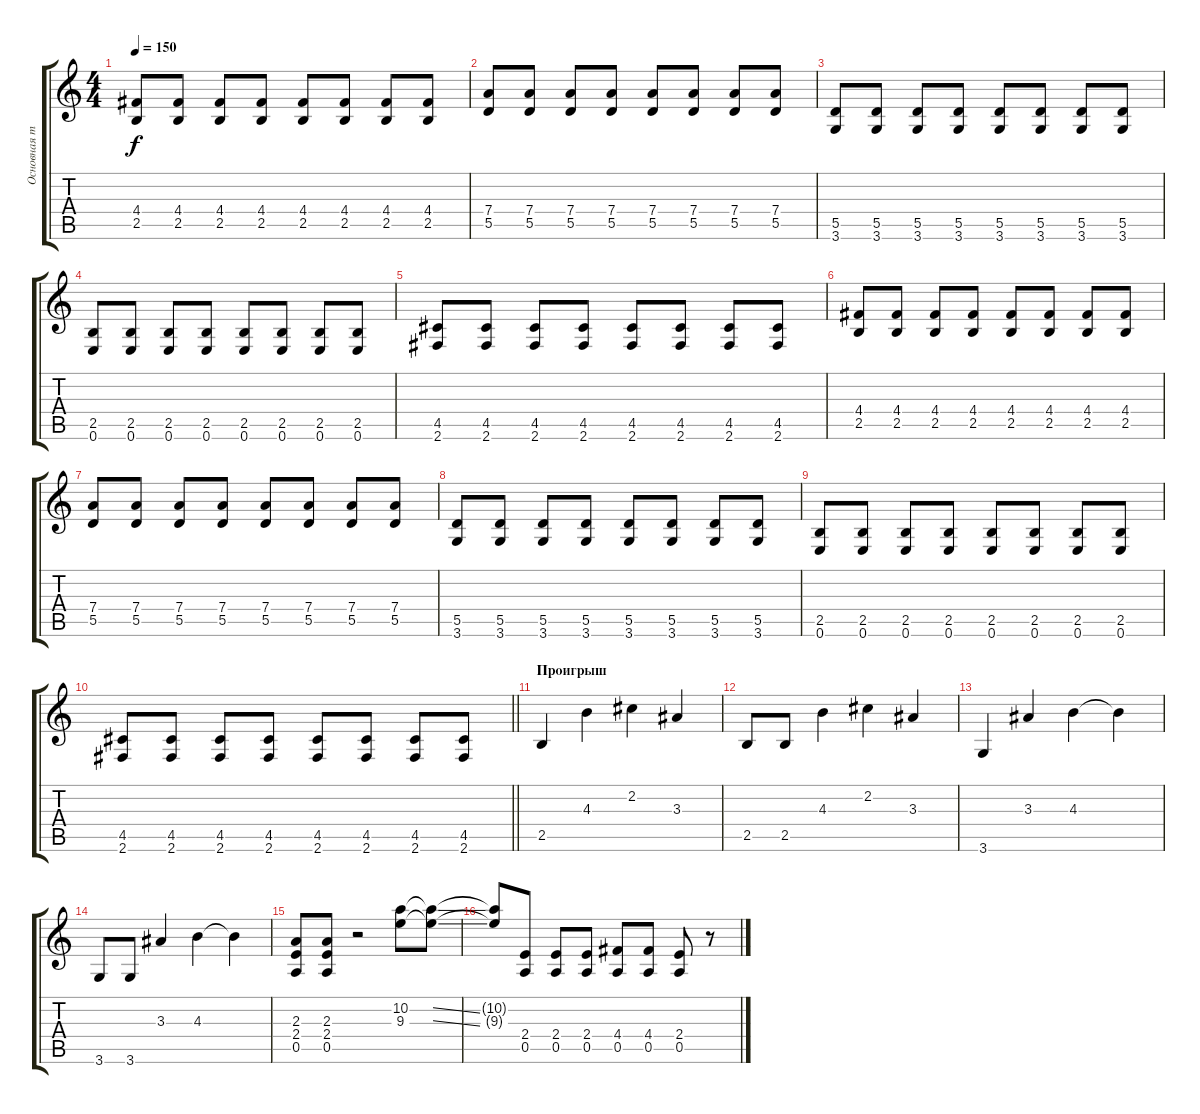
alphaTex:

\track ("Основная тема" "Основная т") {instrument overdrivenguitar}
\staff {score tabs}
\tuning (E4 B3 G3 D3 A2 E2) {hide}
\ts (4 4)
\tempo 150
\clef g2
\ks c
(4.4 2.5).8{dy f} (4.4 2.5).8 (4.4 2.5).8 (4.4 2.5).8 (4.4 2.5).8 (4.4 2.5).8 (4.4 2.5).8 (4.4 2.5).8 |
(7.4 5.5).8 (7.4 5.5).8 (7.4 5.5).8 (7.4 5.5).8 (7.4 5.5).8 (7.4 5.5).8 (7.4 5.5).8 (7.4 5.5).8 |
(5.5 3.6).8 (5.5 3.6).8 (5.5 3.6).8 (5.5 3.6).8 (5.5 3.6).8 (5.5 3.6).8 (5.5 3.6).8 (5.5 3.6).8 |
(2.5 0.6).8 (2.5 0.6).8 (2.5 0.6).8 (2.5 0.6).8 (2.5 0.6).8 (2.5 0.6).8 (2.5 0.6).8 (2.5 0.6).8 |
(4.5 2.6).8 (4.5 2.6).8 (4.5 2.6).8 (4.5 2.6).8 (4.5 2.6).8 (4.5 2.6).8 (4.5 2.6).8 (4.5 2.6).8 |
(4.4 2.5).8 (4.4 2.5).8 (4.4 2.5).8 (4.4 2.5).8 (4.4 2.5).8 (4.4 2.5).8 (4.4 2.5).8 (4.4 2.5).8 |
(7.4 5.5).8 (7.4 5.5).8 (7.4 5.5).8 (7.4 5.5).8 (7.4 5.5).8 (7.4 5.5).8 (7.4 5.5).8 (7.4 5.5).8 |
(5.5 3.6).8 (5.5 3.6).8 (5.5 3.6).8 (5.5 3.6).8 (5.5 3.6).8 (5.5 3.6).8 (5.5 3.6).8 (5.5 3.6).8 |
(2.5 0.6).8 (2.5 0.6).8 (2.5 0.6).8 (2.5 0.6).8 (2.5 0.6).8 (2.5 0.6).8 (2.5 0.6).8 (2.5 0.6).8 |
\barLineRight lightlight
(4.5 2.6).8 (4.5 2.6).8 (4.5 2.6).8 (4.5 2.6).8 (4.5 2.6).8 (4.5 2.6).8 (4.5 2.6).8 (4.5 2.6).8 |
\section ("" "Проигрыш")
2.5.4 4.3.4 2.2.4 3.3.4 |
2.5.8 2.5.8 4.3.4 2.2.4 3.3.4 |
3.6.4 3.3.4 4.3.4 4.3{t}.4 |
3.6.8 3.6.8 3.3.4 4.3.4 4.3{t}.4 |
(2.3 2.4 0.5).8 (2.3 2.4 0.5).8 r.2 (10.2 9.3).8 (10.2{ss t} 9.3{ss t}).8 |
(10.2{t} 9.3{t}).8 (2.4 0.5).8 (2.4 0.5).8 (2.4 0.5).8 (4.4 0.5).8 (4.4 0.5).8 (2.4 0.5).8 r.8
